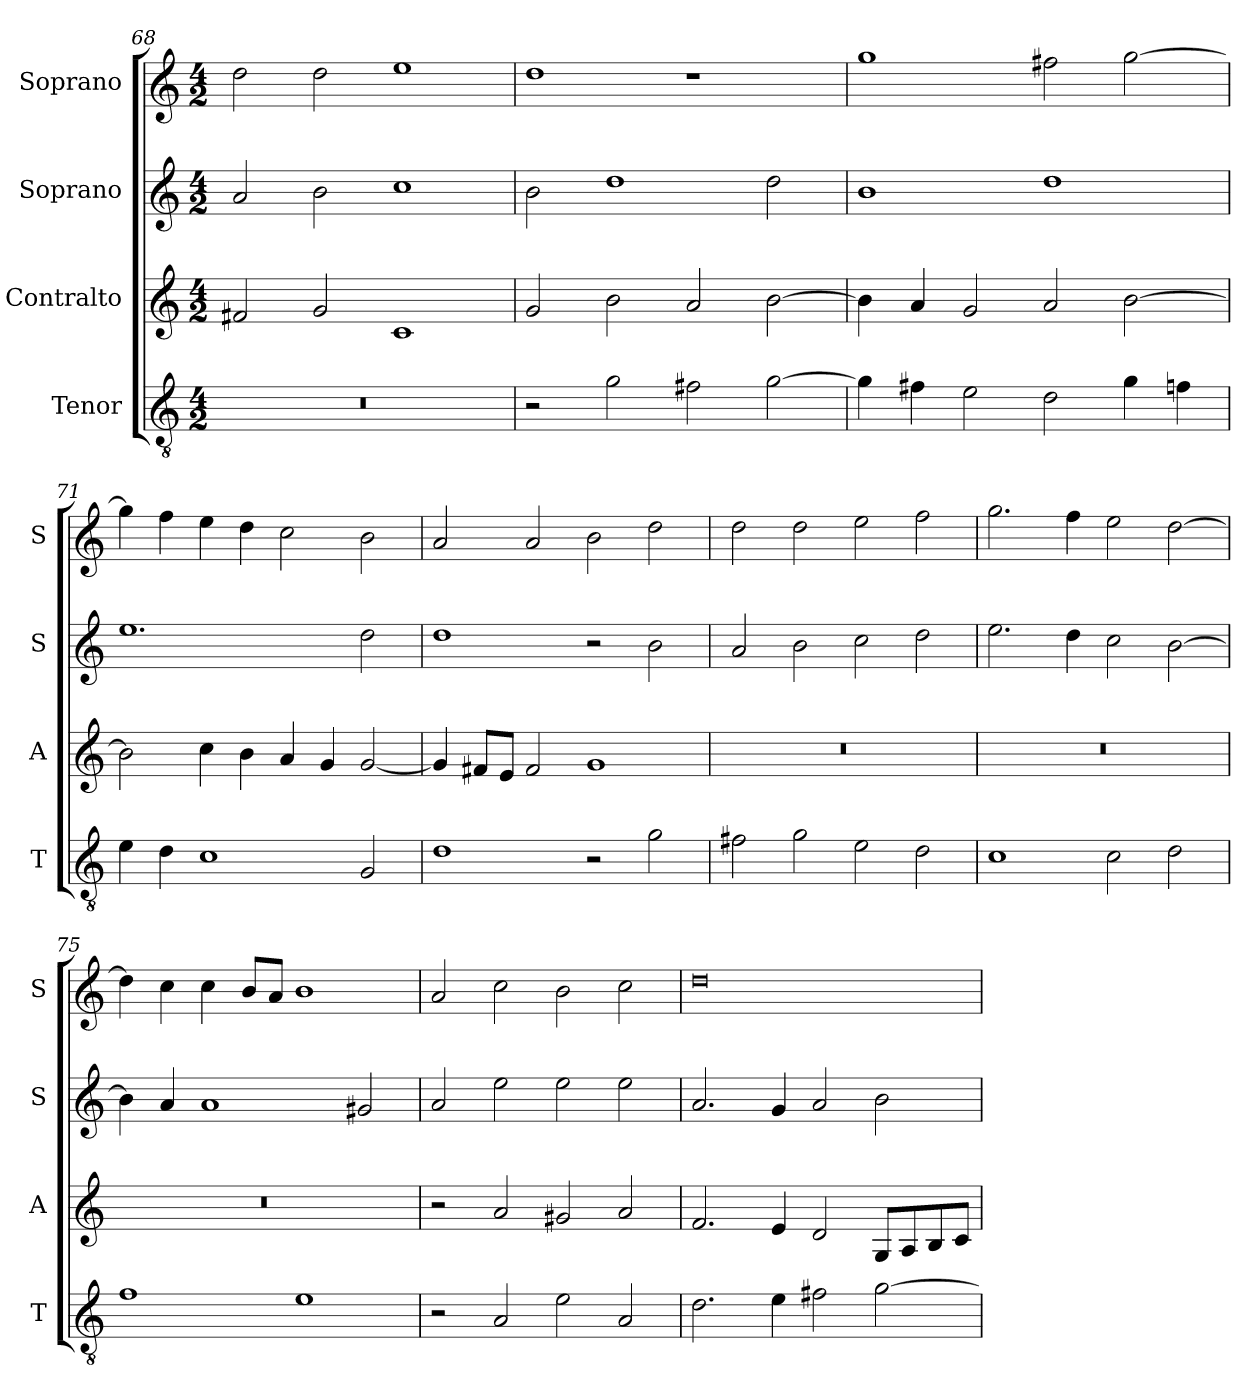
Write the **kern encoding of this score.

**kern	**kern	**kern	**kern
*part4	*part3	*part2	*part1
*staff4	*staff3	*staff2	*staff1
*I"Tenor	*I"Contralto	*I"Soprano	*I"Soprano
*I'T	*I'A	*I'S	*I'S
*clefGv2	*clefG2	*clefG2	*clefG2
*k[]	*k[]	*k[]	*k[]
*G:mix	*G:mix	*G:mix	*G:mix
*M4/2	*M4/2	*M4/2	*M4/2
=68	=68	=68	=68
0r	2f#X	2a	2dd
.	2g	2b	2dd
.	1c	1cc	1ee
=69	=69	=69	=69
2r	2g	2b	1dd
2g	2b	1dd	.
2f#X	2a	.	1r
[2g	[2b	2dd	.
=70	=70	=70	=70
4g]	4b]	1b	1gg
4f#X	4a	.	.
2e	2g	.	.
2d	2a	1dd	2ff#X
4g	[2b	.	[2gg
4fn	.	.	.
=71	=71	=71	=71
4e	2b]	1.ee	4gg]
4d	.	.	4ff
1c	4cc	.	4ee
.	4b	.	4dd
.	4a	.	2cc
.	4g	.	.
2G	[2g	2dd	2b
=72	=72	=72	=72
1d	4g]	1dd	2a
.	8f#X/L	.	.
.	8e/J	.	.
.	2f#	.	2a
2r	1g	2r	2b
2g	.	2b	2dd
=73	=73	=73	=73
2f#X	0r	2a	2dd
2g	.	2b	2dd
2e	.	2cc	2ee
2d	.	2dd	2ff
=74	=74	=74	=74
1c	0r	2.ee	2.gg
.	.	4dd	4ff
2c	.	2cc	2ee
2d	.	[2b	[2dd
=75	=75	=75	=75
1f	0r	4b]	4dd]
.	.	4a	4cc
.	.	1a	4cc
.	.	.	8b/L
.	.	.	8a/J
1e	.	.	1b
.	.	2g#X	.
=76	=76	=76	=76
2r	2r	2a	2a
2A	2a	2ee	2cc
2e	2g#X	2ee	2b
2A	2a	2ee	2cc
=77	=77	=77	=77
2.d	2.f	2.a	0dd
4e	4e	4g	.
2f#X	2d	2a	.
[2g	8G/L	2b	.
.	8A/	.	.
.	8B/	.	.
.	8c/J	.	.
=	=	=	=
*-	*-	*-	*-
